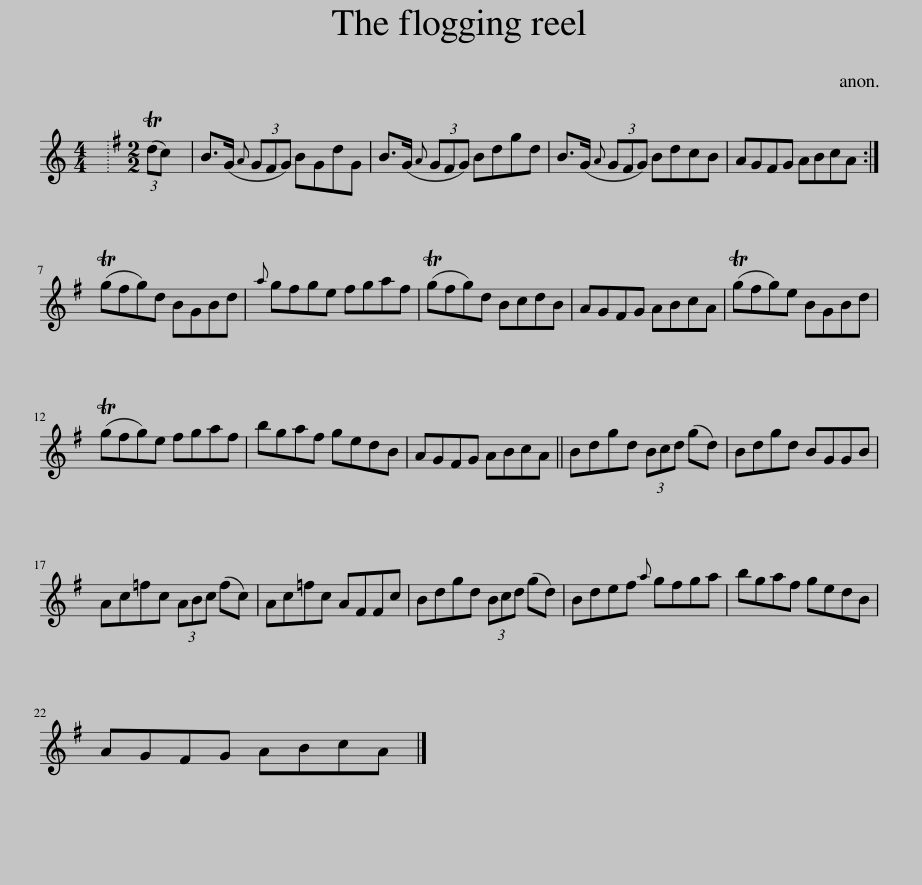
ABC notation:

X:1
L:1/8
M:4/4
I:linebreak $
K:C
V:1 treble
V:1
 x8 |[K:G][M:2/2] (3:2:2(Tdc) x/24 | B>(G{A} (3GFG) BGdG | B>(G{A} (3GFG) Bdgd | B>(G{A} (3GFG) BdcB | %5
 AGFG ABcA :|$ (Tgfg)d BGBd |{a} gfge fgaf | (Tgfg)d BcdB | AGFG ABcA | %10
 (Tgfg)e BGBd |$ (Tgfg)e fgaf | bgaf gedB | AGFG ABcA || Bdgd (3Bcd (gd) | %15
 Bdgd BGGB |$ Ac=fc (3ABc (fc) | Ac=fc AFFc | Bdgd (3Bcd (gd) | Bdef{a} gfga | %20
 bgaf gedB |$ AGFG ABcA |] %22
